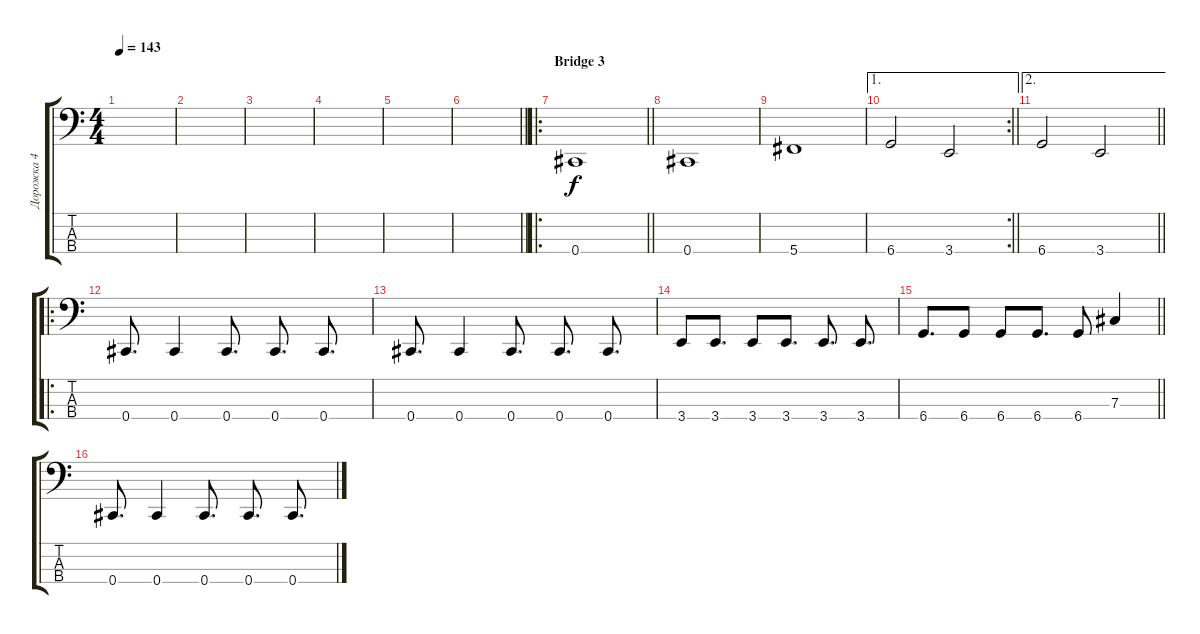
\track ("Дорожка 4" "Дорожка 4") {instrument electricbassfinger}
\staff {score tabs}
\tuning (E2 B1 Gb1 Db1) {hide}
\ts (4 4)
\tempo 143
\clef f4
\ks c
|
|
|
|
|
\barLineRight lightlight
|
\ro
\section ("" "Bridge 3")
\barLineRight lightlight
0.4.1 |
\section ("" "")
0.4.1 |
5.4.1 |
\ae 1
\rc 2
\barLineRight lightlight
6.4.2 3.4.2 |
\ae 2
\barLineRight lightlight
6.4.2 3.4.2 |
\ro
\section ("" "")
0.4.8{d} 0.4.4 0.4.8{d} 0.4.8{d} 0.4.8{d} |
0.4.8{d} 0.4.4 0.4.8{d} 0.4.8{d} 0.4.8{d} |
3.4.8 3.4.8{d} 3.4.8 3.4.8{d} 3.4.8{d} 3.4.8{d} |
\barLineRight lightlight
6.4.8{d} 6.4.8 6.4.8 6.4.8{d} 6.4.8 7.3.4 |
0.4.8{d} 0.4.4 0.4.8{d} 0.4.8{d} 0.4.8{d}
